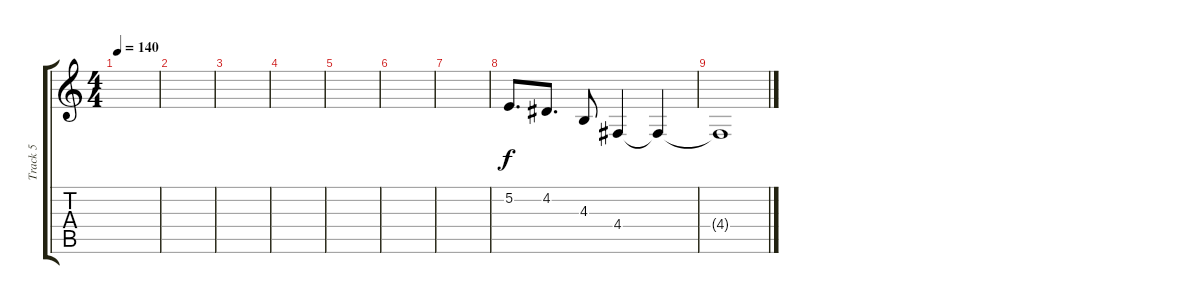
\track ("Track 5" "Track 5") {instrument trumpet}
\staff {score tabs}
\tuning (E4 B3 G3 D3 A2 E2) {hide}
\ts (4 4)
\tempo 140
\clef g2
\ks c
|
|
|
|
|
|
|
5.2.8{d volume 16} 4.2.8{d volume 0} 4.3.8 4.4.4 4.4{t}.4 |
4.4{t}.1
